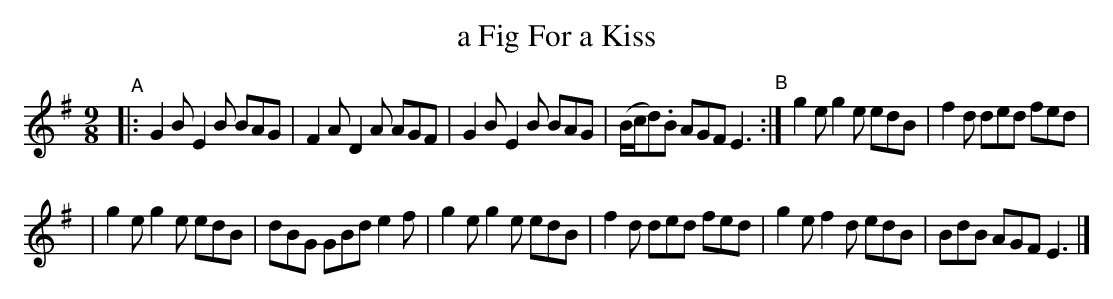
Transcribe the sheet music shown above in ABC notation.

X:1
T: a Fig For a Kiss
M: 9/8
L: 1/8
K: Em
"^A"\
|: G2B E2B BAG | F2A D2A AGF \
|  G2B E2B BAG | (B/c/d).B AGF E3 \
"^B"\
:| g2e g2e edB | f2d ded fed |
|  g2e g2e edB | dBG GBd e2f \
|  g2e g2e edB | f2d ded fed \
|  g2e f2d edB | BdB AGF E3 |]
